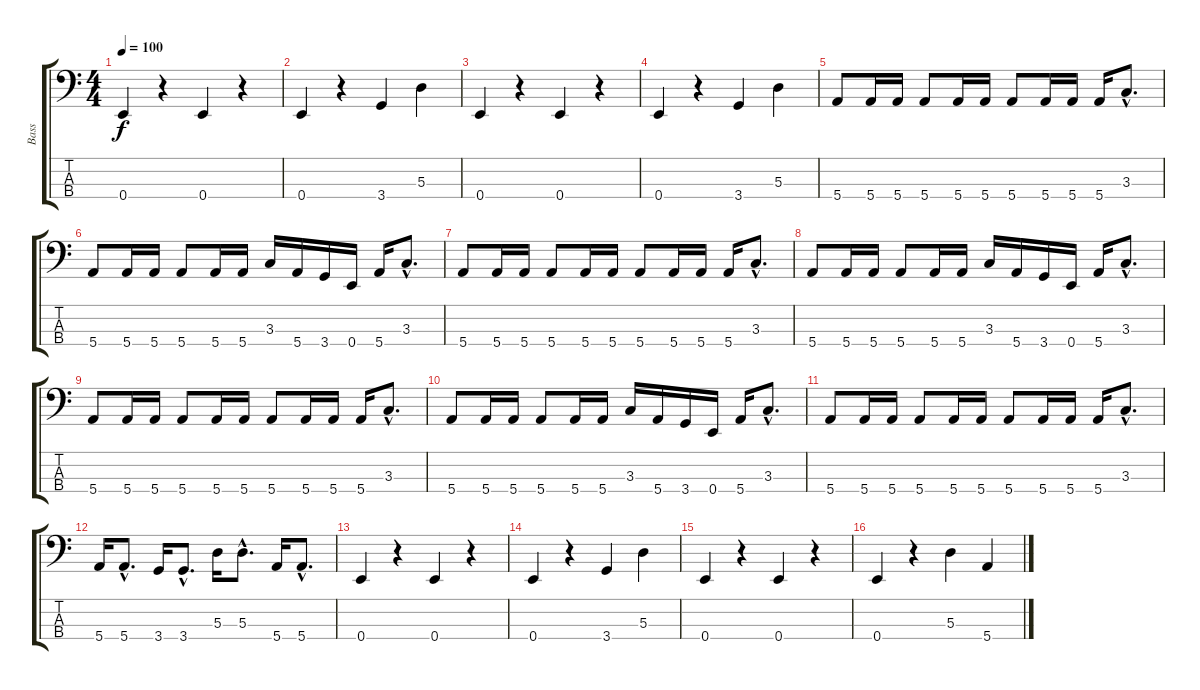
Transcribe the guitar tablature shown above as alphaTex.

\track ("Bass" "Bass") {instrument slapbass1}
\staff {score tabs}
\tuning (G2 D2 A1 E1) {hide}
\ts (4 4)
\tempo 100
\clef f4
\ks c
0.4.4{dy f} r.4 0.4.4 r.4 |
0.4.4 r.4 3.4.4 5.3.4 |
0.4.4 r.4 0.4.4 r.4 |
0.4.4 r.4 3.4.4 5.3.4 |
5.4.8 5.4.16 5.4.16 5.4.8 5.4.16 5.4.16 5.4.8 5.4.16 5.4.16 5.4.16 3.3{hac}.8{d} |
5.4.8 5.4.16 5.4.16 5.4.8 5.4.16 5.4.16 3.3.16 5.4.16 3.4.16 0.4.16 5.4.16 3.3{hac}.8{d} |
5.4.8 5.4.16 5.4.16 5.4.8 5.4.16 5.4.16 5.4.8 5.4.16 5.4.16 5.4.16 3.3{hac}.8{d} |
5.4.8 5.4.16 5.4.16 5.4.8 5.4.16 5.4.16 3.3.16 5.4.16 3.4.16 0.4.16 5.4.16 3.3{hac}.8{d} |
5.4.8 5.4.16 5.4.16 5.4.8 5.4.16 5.4.16 5.4.8 5.4.16 5.4.16 5.4.16 3.3{hac}.8{d} |
5.4.8 5.4.16 5.4.16 5.4.8 5.4.16 5.4.16 3.3.16 5.4.16 3.4.16 0.4.16 5.4.16 3.3{hac}.8{d} |
5.4.8 5.4.16 5.4.16 5.4.8 5.4.16 5.4.16 5.4.8 5.4.16 5.4.16 5.4.16 3.3{hac}.8{d} |
5.4.16 5.4{hac}.8{d} 3.4.16 3.4{hac}.8{d} 5.3.16 5.3{hac}.8{d} 5.4.16 5.4{hac}.8{d} |
0.4.4 r.4 0.4.4 r.4 |
0.4.4 r.4 3.4.4 5.3.4 |
0.4.4 r.4 0.4.4 r.4 |
0.4.4 r.4 5.3.4 5.4.4
